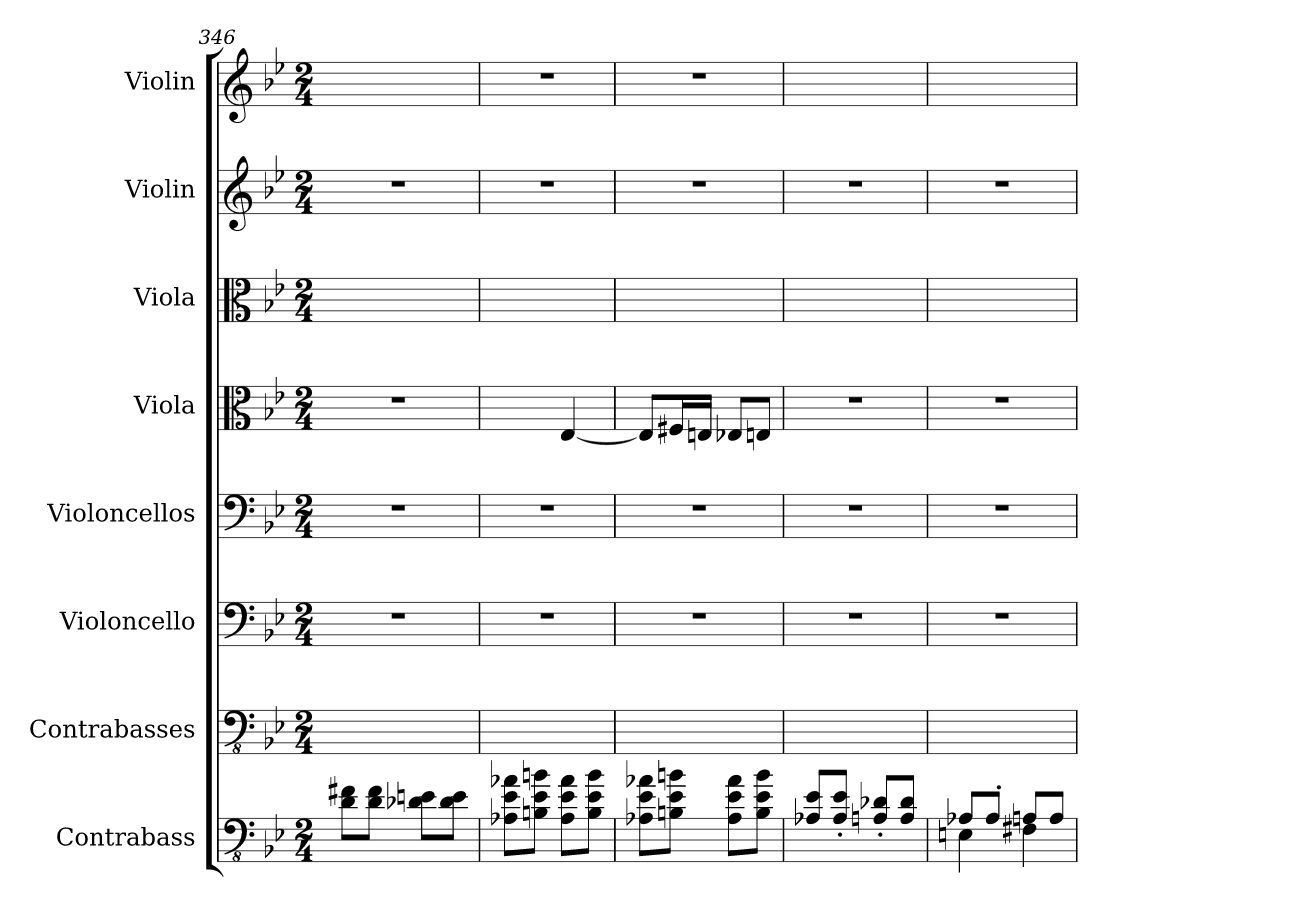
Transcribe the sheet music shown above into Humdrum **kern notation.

**kern	**kern	**kern	**kern	**kern	**kern	**kern	**kern
*part8	*part7	*part6	*part5	*part4	*part3	*part2	*part1
*staff8	*staff7	*staff6	*staff5	*staff4	*staff3	*staff2	*staff1
*I"Contrabass	*I"Contrabasses	*I"Violoncello	*I"Violoncellos	*I"Viola	*I"Viola	*I"Violin	*I"Violin
*I'Cb.	*I'Cbs.	*I'Vc.	*I'Vcs.	*I'Vla.	*I'Vla.	*I'Vln.	*I'Vln.
*clefFv4	*clefFv4	*clefF4	*clefF4	*clefC3	*clefC3	*clefG2	*clefG2
*ITrd7c12	*	*	*	*	*	*	*
*k[b-e-]	*k[b-e-]	*k[b-e-]	*k[b-e-]	*k[b-e-]	*k[b-e-]	*k[b-e-]	*k[b-e-]
*M2/4	*M2/4	*M2/4	*M2/4	*M2/4	*M2/4	*M2/4	*M2/4
=346	=346	=346	=346	=346	=346	=346	=346
8DD\ 8FF#X\L	2ryy	2r	2r	2r	2ryy	2r	2ryy
8DD\ 8FF#\J	.	.	.	.	.	.	.
8DD-X\ 8EEn\L	.	.	.	.	.	.	.
8DD-\ 8EE\J	.	.	.	.	.	.	.
=347	=347	=347	=347	=347	=347	=347	=347
8AAA-X\ 8EE-\ 8AA-X\L	2ryy	2r	2r	4ryy	2ryy	2r	2r
8BBBn\ 8EE-\ 8BBn\J	.	.	.	.	.	.	.
8AAA-\ 8EE-\ 8AA-\L	.	.	.	[4E-/	.	.	.
8BBB\ 8EE-\ 8BB\J	.	.	.	.	.	.	.
=348	=348	=348	=348	=348	=348	=348	=348
8AAA-X\ 8EE-\ 8AA-X\L	2ryy	2r	2r	8E-/L]	2ryy	2r	2r
8BBBn\ 8EE-\ 8BBn\J	.	.	.	16F#X/L	.	.	.
.	.	.	.	16En/JJ	.	.	.
8AAA-\ 8EE-\ 8AA-\L	.	.	.	8E-X/L	.	.	.
8BBB\ 8EE-\ 8BB\J	.	.	.	8En/J	.	.	.
=349	=349	=349	=349	=349	=349	=349	=349
8AAA-X/ 8EE-/L	2ryy	2r	2r	2r	2ryy	2r	2ryy
8AAA-/' 8EE-/'J	.	.	.	.	.	.	.
8AAAn/' 8DD-X/'L	.	.	.	.	.	.	.
8AAA/ 8DD-/J	.	.	.	.	.	.	.
=350	=350	=350	=350	=350	=350	=350	=350
*^	*	*	*	*	*	*	*
8AAA-X/L	4EEEn\	2ryy	2r	2r	2r	2ryy	2r	2ryy
8AAA-'/J	.	.	.	.	.	.	.	.
8AAAn/L	4FFF#X\	.	.	.	.	.	.	.
8AAA/J	.	.	.	.	.	.	.	.
*v	*v	*	*	*	*	*	*	*
=	=	=	=	=	=	=	=
*-	*-	*-	*-	*-	*-	*-	*-
